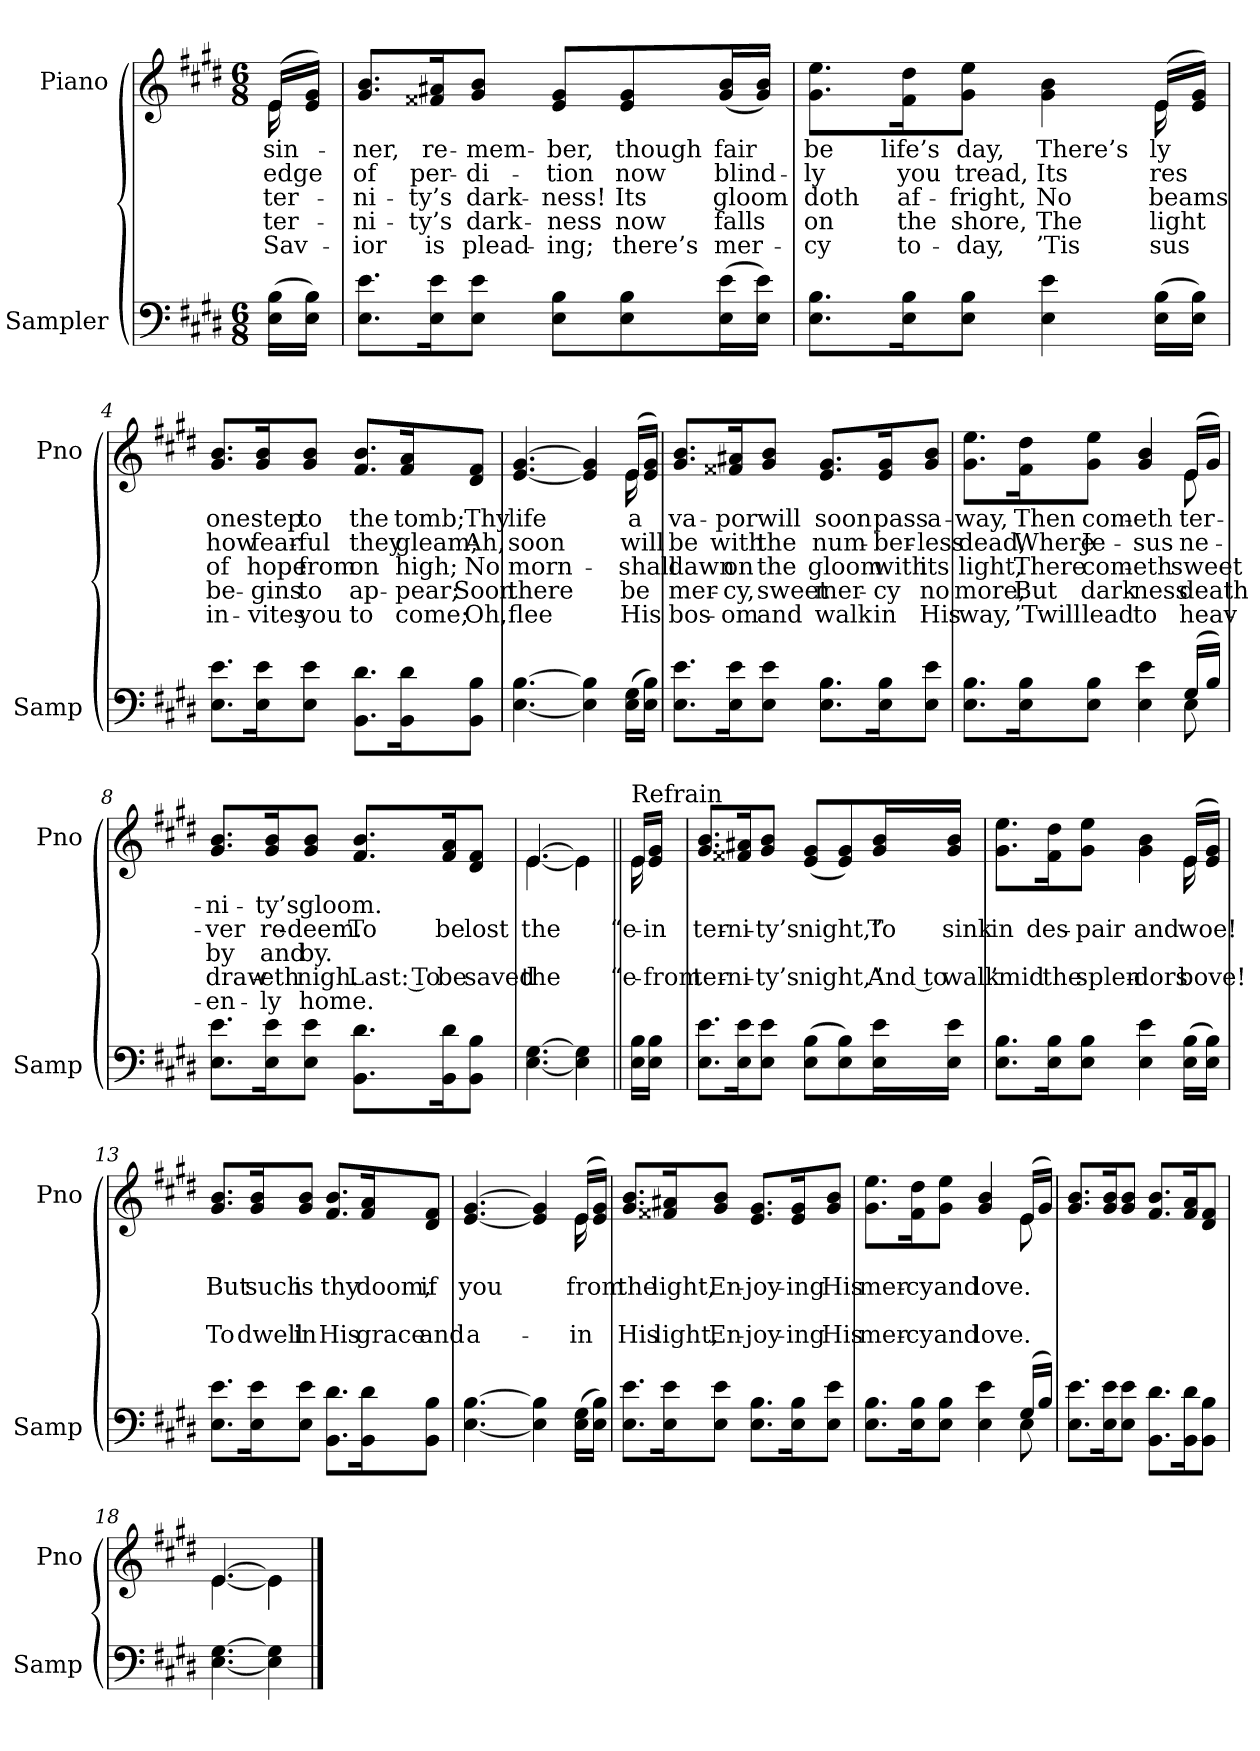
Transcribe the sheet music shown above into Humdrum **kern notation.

**kern	**kern	**text	**text	**text	**text	**text
*part2	*part1	*part1	*part1	*part1	*part1	*part1
*staff2	*staff1	*staff1	*staff1	*staff1	*staff1	*staff1
*I"Sampler	*I"Piano	*	*	*	*	*
*I'Samp	*I'Pno	*	*	*	*	*
*clefF4	*clefG2	*	*	*	*	*
*k[f#c#g#d#]	*k[f#c#g#d#]	*	*	*	*	*
*E:	*E:	*	*	*	*	*
*M6/8	*M6/8	*	*	*	*	*
=1	=1	=1	=1	=1	=1	=1
*	*^	*	*	*	*	*
(16E\ 16B\LL	(16e/LL	16e	sin-	edge	-ter-	-ter-	Sav-
16E\ 16B\JJ)	16e/ 16g#/JJ)	16ryy	.	.	.	.	.
*	*v	*v	*	*	*	*	*
=2	=2	=2	=2	=2	=2	=2
8.E\ 8.e\L	8.g#/ 8.b/L	-ner,	of	-ni-	-ni-	-ior
16E\ 16e\K	16f##X/ 16a#X/K	re-	per-	-ty’s	-ty’s	is
8E\ 8e\J	8g#/ 8b/J	-mem-	-di-	dark-	dark-	plead-
8E\ 8B\L	8e/ 8g#/L	-ber,	-tion	-ness!	-ness	-ing;
8E\ 8B\	8e/ 8g#/	though	now	Its	now	there’s
(16E\ 16e\L	(16g#/ 16b/L	fair	blind-	gloom	falls	mer-
16E\ 16e\JJ)	16g#/ 16b/JJ)	.	.	.	.	.
=3	=3	=3	=3	=3	=3	=3
*	*^	*	*	*	*	*
8.E\ 8.B\L	8.g#\ 8.ee\L	8ryy	be	-ly	doth	on	-cy
*	*v	*v	*	*	*	*	*
16E\ 16B\K	16f#\ 16dd#\K	life’s	you	af-	the	to-
8E\ 8B\J	8g#\ 8ee\J	day,	tread,	-fright,	shore,	-day,
4E 4e	4g#\ 4b\	There’s	Its	No	The	’Tis
*	*^	*	*	*	*	*
(16E\ 16B\LL	(16e/LL	16e	-ly	-res	beams	-light	-sus
16E\ 16B\JJ)	16e/ 16g#/JJ)	16ryy	.	.	.	.	.
*	*v	*v	*	*	*	*	*
=4	=4	=4	=4	=4	=4	=4
8.E\ 8.e\L	8.g#/ 8.b/L	one	how	of	be-	in-
16E\ 16e\K	16g#/ 16b/K	step	fear-	hope	-gins	-vites
8E\ 8e\J	8g#/ 8b/J	to	-ful	from	to	you
8.BB\ 8.d#\L	8.f#/ 8.b/L	the	they	on	ap-	to
16BB\ 16d#\K	16f#/ 16a/K	tomb;	gleam;	high;	-pear;	come;
8BB\ 8B\J	8d#/ 8f#/J	Thy	Ah,	No	Soon	Oh,
=5	=5	=5	=5	=5	=5	=5
*	*^	*	*	*	*	*
[4.E [4.B	[4.e [4.g#	8ryy	life	soon	morn-	there	flee
*	*v	*v	*	*	*	*	*
4E] 4B]	4e] 4g#]	.	.	.	.	.
*	*^	*	*	*	*	*
(16E\ 16G#\LL	(16e/LL	16e	a	will	shall	be	His
16E\ 16B\JJ)	16e/ 16g#/JJ)	16ryy	.	.	.	.	.
*	*v	*v	*	*	*	*	*
=6	=6	=6	=6	=6	=6	=6
8.E\ 8.e\L	8.g#/ 8.b/L	va-	be	dawn	mer-	bos-
16E\ 16e\K	16f##X/ 16a#X/K	-por	with	on	-cy,	-om
8E\ 8e\J	8g#/ 8b/J	will	the	the	sweet	and
8.E\ 8.B\L	8.e/ 8.g#/L	soon	num-	gloom	mer-	walk
16E\ 16B\K	16e/ 16g#/K	pass	-ber-	with	-cy	in
8E\ 8e\J	8g#/ 8b/J	a-	-less	its	no	His
=7	=7	=7	=7	=7	=7	=7
*^	*^	*	*	*	*	*
8.E\ 8.B\L	8ryy	8.g#\ 8.ee\L	8ryy	-way,	dead,	light,	more,	way,
*v	*v	*	*	*	*	*	*	*
*	*v	*v	*	*	*	*	*
16E\ 16B\K	16f#\ 16dd#\K	Then	Where	There	But	’Twill
8E\ 8B\J	8g#\ 8ee\J	com-	Je-	com-	dark-	lead
4E 4e	4g# 4b	-eth	-sus	-eth	-ness	to
*^	*^	*	*	*	*	*
(16G#/LL	8E	(16e/LL	8e	-ter-	ne-	sweet	death	heav-
16B/JJ)	.	16g#/JJ)	.	.	.	.	.	.
*v	*v	*	*	*	*	*	*	*
*	*v	*v	*	*	*	*	*
=8	=8	=8	=8	=8	=8	=8
8.E\ 8.e\L	8.g#/ 8.b/L	-ni-	-ver	by	draw-	-en-
16E\ 16e\K	16g#/ 16b/K	-ty’s	re-	and	-eth	-ly
8E\ 8e\J	8g#/ 8b/J	gloom.	-deem.	by.	nigh.	home.
8.BB\ 8.d#\L	8.f#/ 8.b/L	.	To	.	Last: To	.
16BB\ 16d#\K	16f#/ 16a/K	.	be	.	be	.
8BB\ 8B\J	8d#/ 8f#/J	.	lost	.	saved	.
=9	=9	=9	=9	=9	=9	=9
*	*^	*	*	*	*	*
[4.E [4.G#	[4.e/	[4.e	.	the	.	the	.
4E] 4G#]	4e\]	4e]	.	.	.	.	.
=10||	=10||	=10||	=10||	=10||	=10||	=10||	=10||
!	!LO:TX:t=Refrain	!	!	!	!	!	!
16E\ 16B\LL	16e/LL	16e	.	“e-	.	“e-	.
16E\ 16B\JJ	16e/ 16g#/JJ	16ryy	.	in	.	from	.
*	*v	*v	*	*	*	*	*
=11	=11	=11	=11	=11	=11	=11
8.E\ 8.e\L	8.g#/ 8.b/L	.	-ter-	.	-ter-	.
16E\ 16e\K	16f##X/ 16a#X/K	.	-ni-	.	-ni-	.
8E\ 8e\J	8g#/ 8b/J	.	-ty’s	.	-ty’s	.
(8E\ 8B\L	(8e/ 8g#/L	.	night,”	.	night,”	.
8E\ 8B\)	8e/ 8g#/)	.	.	.	.	.
16E\ 16e\L	16g#/ 16b/L	.	To	.	And to	.
16E\ 16e\JJ	16g#/ 16b/JJ	.	sink	.	walk	.
=12	=12	=12	=12	=12	=12	=12
*	*^	*	*	*	*	*
8.E\ 8.B\L	8.g#\ 8.ee\L	8ryy	.	in	.	’mid	.
*	*v	*v	*	*	*	*	*
16E\ 16B\K	16f#\ 16dd#\K	.	des-	.	the	.
8E\ 8B\J	8g#\ 8ee\J	.	-pair	.	splen-	.
4E 4e	4g#\ 4b\	.	and	.	-dors	.
*	*^	*	*	*	*	*
(16E\ 16B\LL	(16e/LL	16e	.	woe!	.	-bove!	.
16E\ 16B\JJ)	16e/ 16g#/JJ)	16ryy	.	.	.	.	.
*	*v	*v	*	*	*	*	*
=13	=13	=13	=13	=13	=13	=13
8.E\ 8.e\L	8.g#/ 8.b/L	.	But	.	To	.
16E\ 16e\K	16g#/ 16b/K	.	such	.	dwell	.
8E\ 8e\J	8g#/ 8b/J	.	is	.	in	.
8.BB\ 8.d#\L	8.f#/ 8.b/L	.	thy	.	His	.
16BB\ 16d#\K	16f#/ 16a/K	.	doom,	.	grace	.
8BB\ 8B\J	8d#/ 8f#/J	.	if	.	and	.
=14	=14	=14	=14	=14	=14	=14
*	*^	*	*	*	*	*
[4.E [4.B	[4.e [4.g#	8ryy	.	you	.	a-	.
*	*v	*v	*	*	*	*	*
4E] 4B]	4e] 4g#]	.	.	.	.	.
*	*^	*	*	*	*	*
(16E\ 16G#\LL	(16e/LL	16e	.	from	.	in	.
16E\ 16B\JJ)	16e/ 16g#/JJ)	16ryy	.	.	.	.	.
*	*v	*v	*	*	*	*	*
=15	=15	=15	=15	=15	=15	=15
8.E\ 8.e\L	8.g#/ 8.b/L	.	the	.	His	.
16E\ 16e\K	16f##X/ 16a#X/K	.	light,	.	light,	.
8E\ 8e\J	8g#/ 8b/J	.	En-	.	En-	.
8.E\ 8.B\L	8.e/ 8.g#/L	.	-joy-	.	-joy-	.
16E\ 16B\K	16e/ 16g#/K	.	-ing	.	-ing	.
8E\ 8e\J	8g#/ 8b/J	.	His	.	His	.
=16	=16	=16	=16	=16	=16	=16
*^	*^	*	*	*	*	*
8.E\ 8.B\L	8ryy	8.g#\ 8.ee\L	8ryy	.	mer-	.	mer-	.
*v	*v	*	*	*	*	*	*	*
*	*v	*v	*	*	*	*	*
16E\ 16B\K	16f#\ 16dd#\K	.	-cy	.	-cy	.
8E\ 8B\J	8g#\ 8ee\J	.	and	.	and	.
4E 4e	4g# 4b	.	love.	.	love.	.
*^	*^	*	*	*	*	*
(16G#/LL	8E	(16e/LL	8e	.	.	.	.	.
16B/JJ)	.	16g#/JJ)	.	.	.	.	.	.
*v	*v	*	*	*	*	*	*	*
*	*v	*v	*	*	*	*	*
=17	=17	=17	=17	=17	=17	=17
8.E\ 8.e\L	8.g#/ 8.b/L	.	.	.	.	.
16E\ 16e\K	16g#/ 16b/K	.	.	.	.	.
8E\ 8e\J	8g#/ 8b/J	.	.	.	.	.
8.BB\ 8.d#\L	8.f#/ 8.b/L	.	.	.	.	.
16BB\ 16d#\K	16f#/ 16a/K	.	.	.	.	.
8BB\ 8B\J	8d#/ 8f#/J	.	.	.	.	.
=18	=18	=18	=18	=18	=18	=18
*	*^	*	*	*	*	*
[4.E [4.G#	[4.e/	[4.e	.	.	.	.	.
4E] 4G#]	4e\]	4e]	.	.	.	.	.
*	*v	*v	*	*	*	*	*
==	==	==	==	==	==	==
*-	*-	*-	*-	*-	*-	*-
